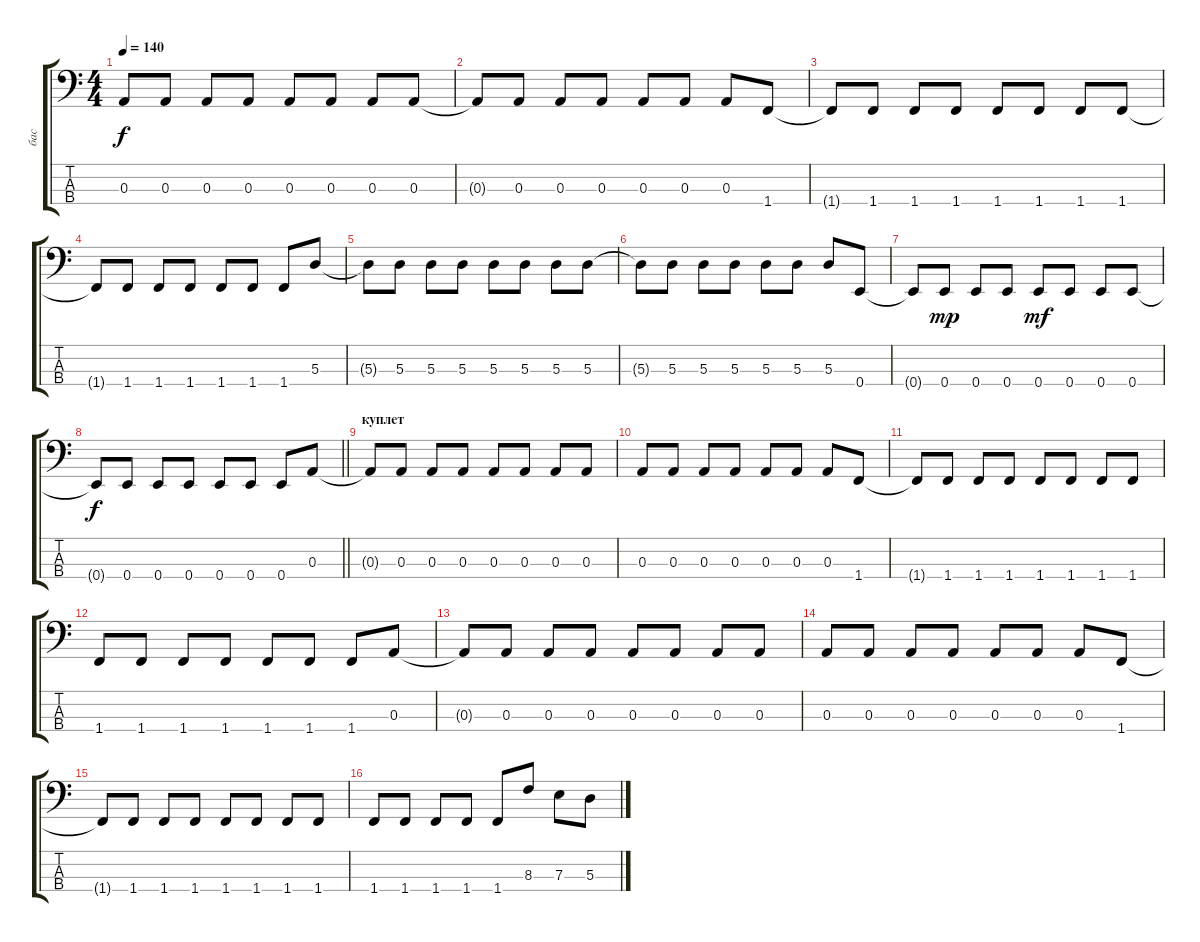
\track ("бас" "бас") {instrument electricbassfinger}
\staff {score tabs}
\tuning (G2 D2 A1 E1) {hide}
\ts (4 4)
\tempo 140
\clef f4
\ks c
0.3{t}.8{dy f} 0.3.8 0.3.8 0.3.8 0.3.8 0.3.8 0.3.8 0.3.8 |
0.3{t}.8 0.3.8 0.3.8 0.3.8 0.3.8 0.3.8 0.3.8 1.4.8 |
1.4{t}.8 1.4.8 1.4.8 1.4.8 1.4.8 1.4.8 1.4.8 1.4.8 |
1.4{t}.8 1.4.8 1.4.8 1.4.8 1.4.8 1.4.8 1.4.8 5.3.8 |
5.3{t}.8 5.3.8 5.3.8 5.3.8 5.3.8 5.3.8 5.3.8 5.3.8 |
5.3{t}.8 5.3.8 5.3.8 5.3.8 5.3.8 5.3.8 5.3.8 0.4.8 |
0.4{t}.8 0.4.8{dy mp} 0.4.8 0.4.8 0.4.8{dy mf} 0.4.8 0.4.8 0.4.8 |
\barLineRight lightlight
0.4{t}.8{dy f} 0.4.8 0.4.8 0.4.8 0.4.8 0.4.8 0.4.8 0.3.8 |
\section ("" "куплет")
0.3{t}.8 0.3.8 0.3.8 0.3.8 0.3.8 0.3.8 0.3.8 0.3.8 |
0.3.8 0.3.8 0.3.8 0.3.8 0.3.8 0.3.8 0.3.8 1.4.8 |
1.4{t}.8 1.4.8 1.4.8 1.4.8 1.4.8 1.4.8 1.4.8 1.4.8 |
1.4.8 1.4.8 1.4.8 1.4.8 1.4.8 1.4.8 1.4.8 0.3.8 |
0.3{t}.8 0.3.8 0.3.8 0.3.8 0.3.8 0.3.8 0.3.8 0.3.8 |
0.3.8 0.3.8 0.3.8 0.3.8 0.3.8 0.3.8 0.3.8 1.4.8 |
1.4{t}.8 1.4.8 1.4.8 1.4.8 1.4.8 1.4.8 1.4.8 1.4.8 |
1.4.8 1.4.8 1.4.8 1.4.8 1.4.8 8.3.8 7.3.8 5.3.8
